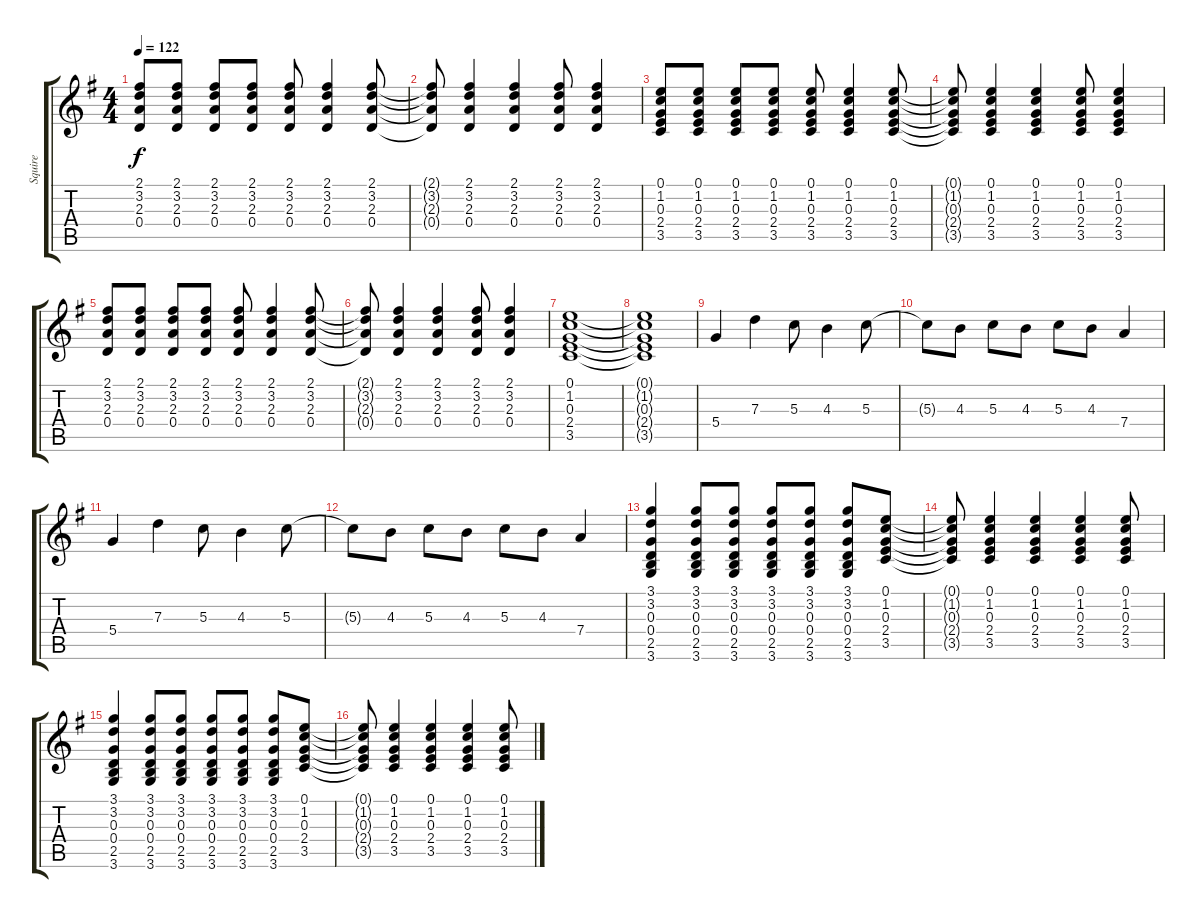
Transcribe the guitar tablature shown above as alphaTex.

\track ("Squire" "Squire") {instrument electricguitarclean}
\staff {score tabs}
\tuning (E4 B3 G3 D3 A2 E2) {hide}
\ts (4 4)
\tempo 122
\clef g2
\ks g
(2.1 3.2 2.3 0.4).8{dy f} (2.1 3.2 2.3 0.4).8 (2.1 3.2 2.3 0.4).8 (2.1 3.2 2.3 0.4).8 (2.1 3.2 2.3 0.4).8 (2.1 3.2 2.3 0.4).4 (2.1 3.2 2.3 0.4).8 |
(2.1{t} 3.2{t} 2.3{t} 0.4{t}).8 (2.1 3.2 2.3 0.4).4 (2.1 3.2 2.3 0.4).4 (2.1 3.2 2.3 0.4).8 (2.1 3.2 2.3 0.4).4 |
(0.1 1.2 0.3 2.4 3.5).8 (0.1 1.2 0.3 2.4 3.5).8 (0.1 1.2 0.3 2.4 3.5).8 (0.1 1.2 0.3 2.4 3.5).8 (0.1 1.2 0.3 2.4 3.5).8 (0.1 1.2 0.3 2.4 3.5).4 (0.1 1.2 0.3 2.4 3.5).8 |
(0.1{t} 1.2{t} 0.3{t} 2.4{t} 3.5{t}).8 (0.1 1.2 0.3 2.4 3.5).4 (0.1 1.2 0.3 2.4 3.5).4 (0.1 1.2 0.3 2.4 3.5).8 (0.1 1.2 0.3 2.4 3.5).4 |
(2.1 3.2 2.3 0.4).8 (2.1 3.2 2.3 0.4).8 (2.1 3.2 2.3 0.4).8 (2.1 3.2 2.3 0.4).8 (2.1 3.2 2.3 0.4).8 (2.1 3.2 2.3 0.4).4 (2.1 3.2 2.3 0.4).8 |
(2.1{t} 3.2{t} 2.3{t} 0.4{t}).8 (2.1 3.2 2.3 0.4).4 (2.1 3.2 2.3 0.4).4 (2.1 3.2 2.3 0.4).8 (2.1 3.2 2.3 0.4).4 |
(0.1 1.2 0.3 2.4 3.5).1 |
(0.1{t} 1.2{t} 0.3{t} 2.4{t} 3.5{t}).1 |
5.4.4 7.3.4 5.3.8 4.3.4 5.3.8 |
5.3{t}.8 4.3.8 5.3.8 4.3.8 5.3.8 4.3.8 7.4.4 |
5.4.4 7.3.4 5.3.8 4.3.4 5.3.8 |
5.3{t}.8 4.3.8 5.3.8 4.3.8 5.3.8 4.3.8 7.4.4 |
(3.1 3.2 0.3 0.4 2.5 3.6).4 (3.1 3.2 0.3 0.4 2.5 3.6).8 (3.1 3.2 0.3 0.4 2.5 3.6).8 (3.1 3.2 0.3 0.4 2.5 3.6).8 (3.1 3.2 0.3 0.4 2.5 3.6).8 (3.1 3.2 0.3 0.4 2.5 3.6).8 (0.1 1.2 0.3 2.4 3.5).8 |
(0.1{t} 1.2{t} 0.3{t} 2.4{t} 3.5{t}).8 (0.1 1.2 0.3 2.4 3.5).4 (0.1 1.2 0.3 2.4 3.5).4 (0.1 1.2 0.3 2.4 3.5).4 (0.1 1.2 0.3 2.4 3.5).8 |
(3.1 3.2 0.3 0.4 2.5 3.6).4 (3.1 3.2 0.3 0.4 2.5 3.6).8 (3.1 3.2 0.3 0.4 2.5 3.6).8 (3.1 3.2 0.3 0.4 2.5 3.6).8 (3.1 3.2 0.3 0.4 2.5 3.6).8 (3.1 3.2 0.3 0.4 2.5 3.6).8 (0.1 1.2 0.3 2.4 3.5).8 |
(0.1{t} 1.2{t} 0.3{t} 2.4{t} 3.5{t}).8 (0.1 1.2 0.3 2.4 3.5).4 (0.1 1.2 0.3 2.4 3.5).4 (0.1 1.2 0.3 2.4 3.5).4 (0.1 1.2 0.3 2.4 3.5).8
